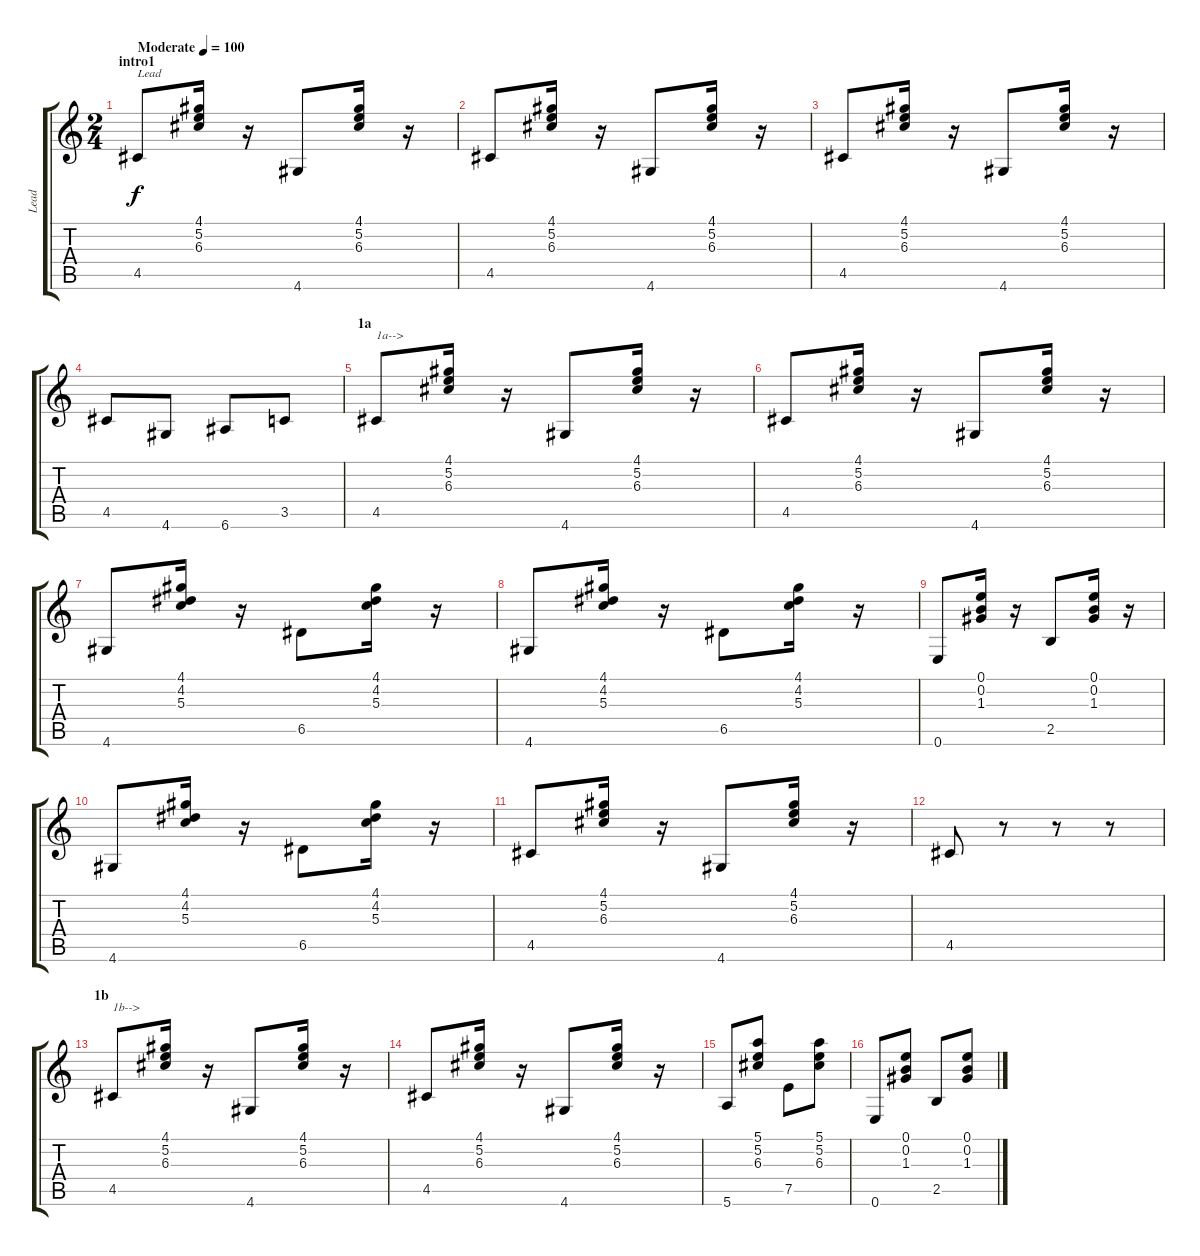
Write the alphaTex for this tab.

\track ("Lead" "Lead") {instrument acousticguitarsteel}
\staff {score tabs}
\tuning (E4 B3 G3 D3 A2 E2) {hide}
\ts (2 4)
\section ("" "intro1")
\tempo (100 "Moderate")
\clef g2
\ks c
4.5.8{txt "Lead" dy f instrument acousticguitarsteel} (4.1 5.2 6.3).16 r.16 4.6.8 (4.1 5.2 6.3).16 r.16 |
4.5.8 (4.1 5.2 6.3).16 r.16 4.6.8 (4.1 5.2 6.3).16 r.16 |
4.5.8 (4.1 5.2 6.3).16 r.16 4.6.8 (4.1 5.2 6.3).16 r.16 |
4.5.8 4.6.8 6.6.8 3.5.8 |
\section ("" "1a")
4.5.8{txt "1a-->"} (4.1 5.2 6.3).16 r.16 4.6.8 (4.1 5.2 6.3).16 r.16 |
4.5.8 (4.1 5.2 6.3).16 r.16 4.6.8 (4.1 5.2 6.3).16 r.16 |
4.6.8 (4.1 4.2 5.3).16 r.16 6.5.8 (4.1 4.2 5.3).16 r.16 |
4.6.8 (4.1 4.2 5.3).16 r.16 6.5.8 (4.1 4.2 5.3).16 r.16 |
0.6.8 (0.1 0.2 1.3).16 r.16 2.5.8 (0.1 0.2 1.3).16 r.16 |
4.6.8 (4.1 4.2 5.3).16 r.16 6.5.8 (4.1 4.2 5.3).16 r.16 |
4.5.8 (4.1 5.2 6.3).16 r.16 4.6.8 (4.1 5.2 6.3).16 r.16 |
4.5.8 r.8 r.8 r.8 |
\section ("" "1b")
4.5.8{txt "1b-->"} (4.1 5.2 6.3).16 r.16 4.6.8 (4.1 5.2 6.3).16 r.16 |
4.5.8 (4.1 5.2 6.3).16 r.16 4.6.8 (4.1 5.2 6.3).16 r.16 |
5.6.8 (5.1 5.2 6.3).8 7.5.8 (5.1 5.2 6.3).8 |
0.6.8 (0.1 0.2 1.3).8 2.5.8 (0.1 0.2 1.3).8
